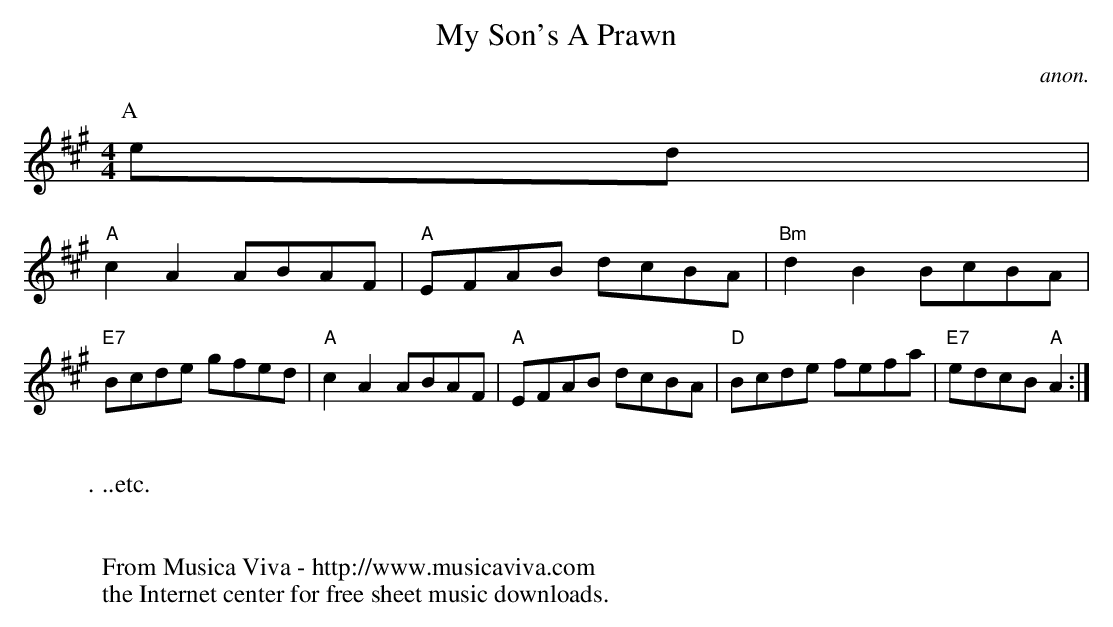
X:1
T:My Son's A Prawn
C:anon.
M:4/4
L:1/4
K:A
P:A
e/2d/2|
"A"cA A/2B/2A/2F/2|"A"E/2F/2A/2B/2 d/2c/2B/2A/2|\
"Bm"dB B/2c/2B/2A/2|"E7"B/2c/2d/2e/2 g/2f/2e/2d/2|\
"A"cA A/2B/2A/2F/2|"A"E/2F/2A/2B/2 d/2c/2B/2A/2|\
"D"B/2c/2d/2e/2 f/2e/2f/2a/2|"E7"e/2d/2c/2B/2 "A"A:|
W:
W:...etc.
W:
W:
W:  From Musica Viva - http://www.musicaviva.com
W:  the Internet center for free sheet music downloads.
